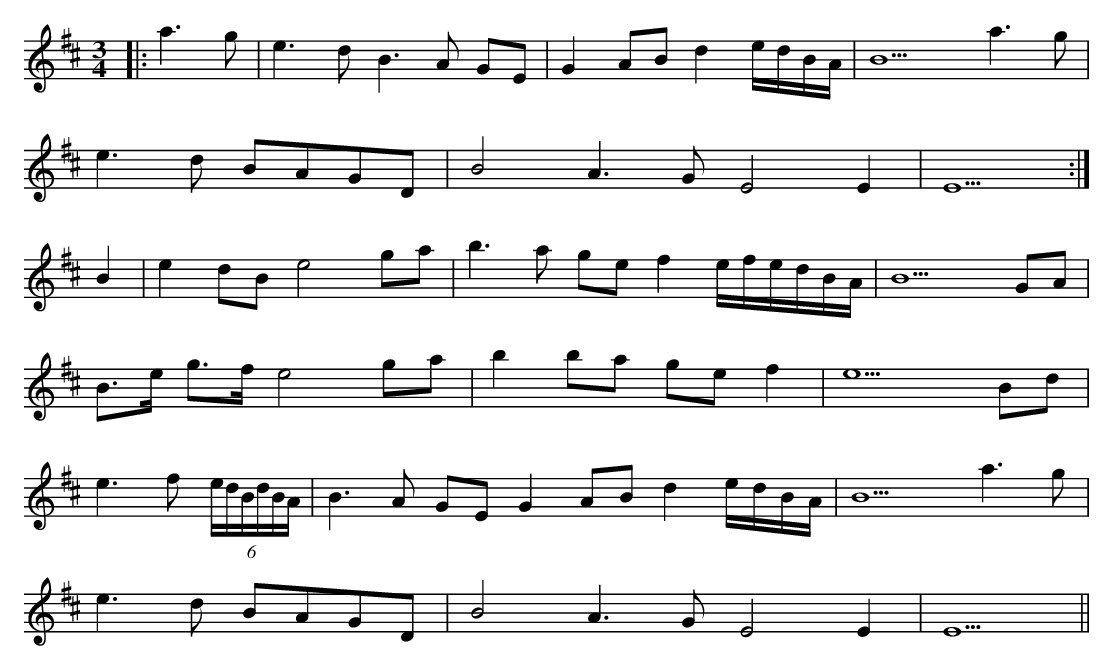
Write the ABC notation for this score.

X:1
M:3/4
K:Edor
|:a3g|e3d B3A GE|G2AB d2e/d/B/A/|B9 a3g|
e3d BAGD|B4 A3G E4E2|E9:|
B2|e2dBe4ga|b3a gef2e/f/e/d/B/A/|B9 GA|
B>e g>f e4ga|b2ba gef2|e9Bd|
e3f (6e/d/B/d/B/A/|B3A GE G2AB d2e/d/B/A/|B9 a3g|
e3d BAGD|B4 A3G E4E2|E9||
